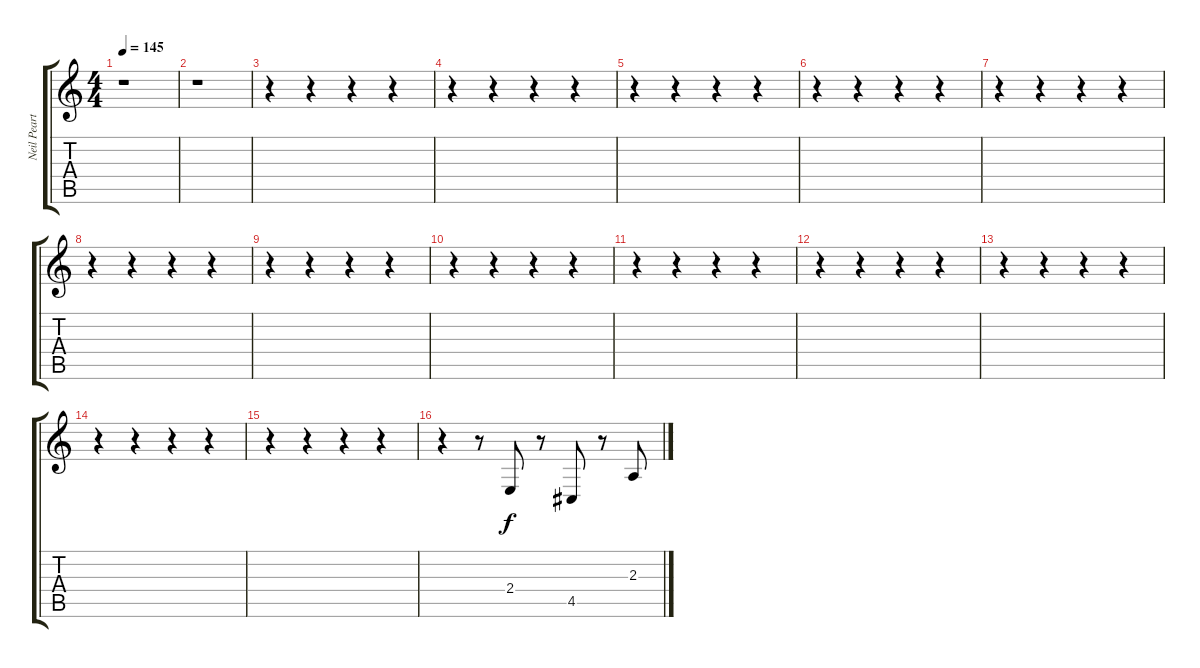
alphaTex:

\track ("Neil Peart" "Neil Peart") {instrument synthdrum}
\staff {score tabs}
\tuning (E4 B3 G3 D3 A2 E2) {hide}
\ts (4 4)
\tempo 145
\clef g2
\ks c
r.1{dy f instrument synthdrum} |
r.1 |
r.4 r.4 r.4 r.4 |
r.4 r.4 r.4 r.4 |
r.4 r.4 r.4 r.4 |
r.4 r.4 r.4 r.4 |
r.4 r.4 r.4 r.4 |
r.4 r.4 r.4 r.4 |
r.4 r.4 r.4 r.4 |
r.4 r.4 r.4 r.4 |
r.4 r.4 r.4 r.4 |
r.4 r.4 r.4 r.4 |
r.4 r.4 r.4 r.4 |
r.4 r.4 r.4 r.4 |
r.4 r.4 r.4 r.4 |
r.4 r.8 2.4.8 r.8 4.5.8 r.8 2.3.8
